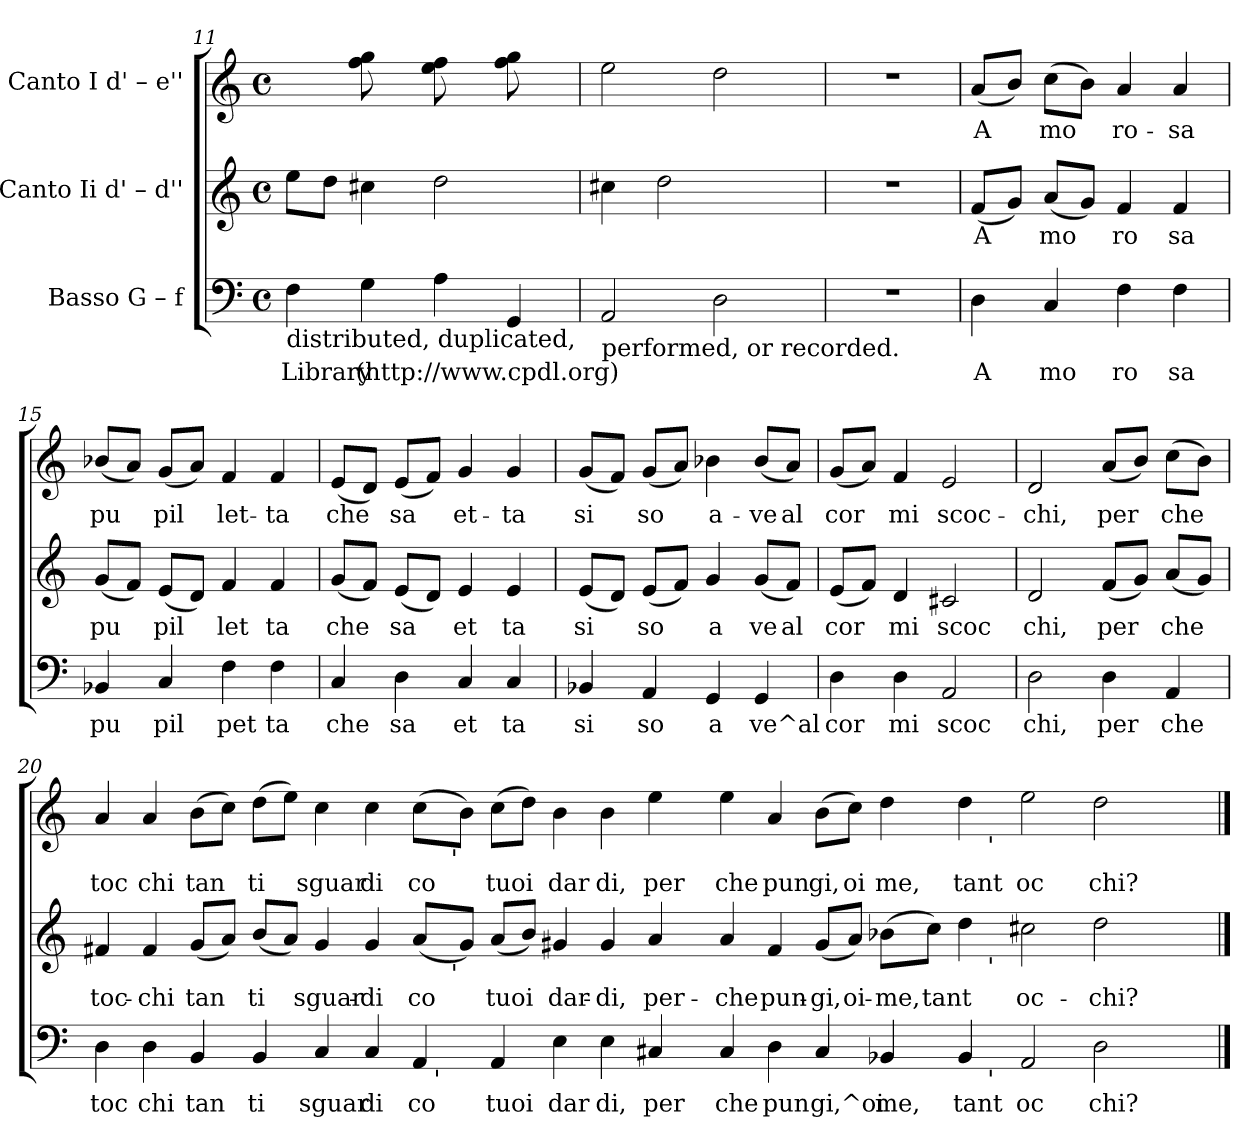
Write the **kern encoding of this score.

**kern	**text	**kern	**text	**kern	**text
*part3	*part3	*part2	*part2	*part1	*part1
*staff3	*staff3	*staff2	*staff2	*staff1	*staff1
*I"Basso  G – f	*	*I"Canto Ii  d' – d''	*	*I"Canto I  d' – e''	*
*clefF4	*	*clefG2	*	*clefG2	*
*k[]	*	*k[]	*	*k[]	*
*C:	*	*C:	*	*C:	*
*M4/4	*	*M4/4	*	*M4/4	*
*met(c)	*	*met(c)	*	*met(c)	*
=11	=11	=11	=11	=11	=11
!LO:TX:b:t=distributed, duplicated,	!	!	!	!	!
!	!LO:LY:b	!	!LO:LY:b:cj	!	!
4F\	Library	8ee\L	.	4ryy	.
!	!	!	!LO:LY:b:cj	!	!
.	.	8dd\J	.	.	.
!	!LO:LY:b	!	!LO:LY:b:cj	!	!LO:LY:b:cj
4G\	(http://www.cpdl.org)	4cc#X\	.	8gg\ 8ff\	.
.	.	.	.	8ryy	.
!	!LO:LY:b	!	!LO:LY:b:cj	!	!LO:LY:b:cj
4A\	.	2dd\	.	8ee\ 8ff\	.
.	.	.	.	8ryy	.
!	!LO:LY:b	!	!	!	!LO:LY:b:cj
4GG/	.	.	.	8gg\ 8ff\L	.
.	.	.	.	8ryy	.
=12	=12	=12	=12	=12	=12
!LO:TX:b:t=performed, or recorded.	!	!	!	!	!
!	!LO:LY:b	!	!LO:LY:b:cj	!	!LO:LY:b:cj
2AA/	.	4cc#X\	.	2ee\	.
!	!	!	!LO:LY:b:cj	!	!
.	.	2dd\	.	.	.
!	!LO:LY:b	!	!	!	!LO:LY:b:cj
2D\	.	.	.	2dd\	.
.	.	4ryy	.	.	.
=13	=13	=13	=13	=13	=13
1r	.	1r	.	1r	.
!!LO:PB:g=z
=14	=14	=14	=14	=14	=14
!	!LO:LY:b	!	!LO:LY:b:cj	!	!LO:LY:b:cj
4D\	A	(<8f/L	A	(<8a/L	A-
!	!	!	!LO:LY:b:cj	!	!LO:LY:b:cj
.	.	8g/J)	.	8b/J)	--
!	!LO:LY:b	!	!LO:LY:b:cj	!	!LO:LY:b:cj
4C/	mo	(<8a/L	mo	(>8cc\L	-mo-
!	!	!	!LO:LY:b:cj	!	!LO:LY:b:cj
.	.	8g/J)	.	8b\J)	--
!	!LO:LY:b	!	!LO:LY:b:cj	!	!LO:LY:b:cj
4F\	ro	4f/	ro	4a/	-ro-
!	!LO:LY:b	!	!LO:LY:b:cj	!	!LO:LY:b:cj
4F\	sa	4f/	sa	4a/	-sa
=15	=15	=15	=15	=15	=15
!	!LO:LY:b	!	!LO:LY:b:cj	!	!LO:LY:b:cj
4BB-X/	pu	(<8g/L	pu	(<8b-X/L	pu-
!	!	!	!LO:LY:b:cj	!	!LO:LY:b:cj
.	.	8f/J)	.	8a/J)	--
!	!LO:LY:b	!	!LO:LY:b:cj	!	!LO:LY:b:cj
4C/	pil	(<8e/L	pil	(<8g/L	-pil-
!	!	!	!LO:LY:b:cj	!	!LO:LY:b:cj
.	.	8d/J)	.	8a/J)	--
!	!LO:LY:b	!	!LO:LY:b:cj	!	!LO:LY:b:cj
4F\	pet	4f/	let	4f/	-let-
!	!LO:LY:b	!	!LO:LY:b:cj	!	!LO:LY:b:cj
4F\	ta	4f/	ta	4f/	-ta
=16	=16	=16	=16	=16	=16
!	!LO:LY:b	!	!LO:LY:b:cj	!	!LO:LY:b:cj
4C/	che	(<8g/L	che	(<8e/L	che
!	!	!	!LO:LY:b:cj	!	!LO:LY:b:cj
.	.	8f/J)	.	8d/J)	.
!	!LO:LY:b	!	!LO:LY:b:cj	!	!LO:LY:b:cj
4D\	sa	(<8e/L	sa	(<8e/L	sa-
!	!	!	!LO:LY:b:cj	!	!LO:LY:b:cj
.	.	8d/J)	.	8f/J)	--
!	!LO:LY:b	!	!LO:LY:b:cj	!	!LO:LY:b:cj
4C/	et	4e/	et	4g/	-et-
!	!LO:LY:b	!	!LO:LY:b:cj	!	!LO:LY:b:cj
4C/	ta	4e/	ta	4g/	-ta
=17	=17	=17	=17	=17	=17
!	!LO:LY:b	!	!LO:LY:b:cj	!	!LO:LY:b:cj
4BB-X/	si	(<8e/L	si	(<8g/L	si
!	!	!	!LO:LY:b:cj	!	!LO:LY:b:cj
.	.	8d/J)	.	8f/J)	.
!	!LO:LY:b	!	!LO:LY:b:cj	!	!LO:LY:b:cj
4AA/	so	(<8e/L	so	(<8g/L	so-
!	!	!	!LO:LY:b:cj	!	!LO:LY:b:cj
.	.	8f/J)	.	8a/J)	--
!	!LO:LY:b	!	!LO:LY:b:cj	!	!LO:LY:b:cj
4GG/	a	4g/	a	4b-X\	-a-
!	!LO:LY:b	!	!LO:LY:b:cj	!	!LO:LY:b:cj
4GG/	ve^al	(<8g/L	ve	(<8b-/L	-ve
!	!	!	!LO:LY:b:cj	!	!LO:LY:b:cj
.	.	8f/J)	al	8a/J)	al
=18	=18	=18	=18	=18	=18
!	!LO:LY:b	!	!LO:LY:b:cj	!	!LO:LY:b:cj
4D\	cor	(<8e/L	cor	(<8g/L	cor
!	!	!	!LO:LY:b:cj	!	!LO:LY:b:cj
.	.	8f/J)	.	8a/J)	.
!	!LO:LY:b	!	!LO:LY:b:cj	!	!LO:LY:b:cj
4D\	mi	4d/	mi	4f/	mi
!	!LO:LY:b	!	!LO:LY:b:cj	!	!LO:LY:b:cj
2AA/	scoc	2c#X/	scoc	2e/	scoc-
=19	=19	=19	=19	=19	=19
!	!LO:LY:b	!	!LO:LY:b:cj	!	!LO:LY:b:cj
2D\	chi,	2d/	chi,	2d/	-chi,
!	!LO:LY:b	!	!LO:LY:b:cj	!	!LO:LY:b:cj
4D\	per	(<8f/L	per	(<8a/L	per-
!	!	!	!LO:LY:b:cj	!	!LO:LY:b:cj
.	.	8g/J)	.	8b/J)	--
!	!LO:LY:b	!	!LO:LY:b:cj	!	!LO:LY:b:cj
4AA/	che	(<8a/L	che	(>8cc\L	-che
!	!	!	!LO:LY:b:cj	!	!LO:LY:b:cj
.	.	8g/J)	.	8b\J)	.
!!LO:LB:g=z
=20	=20	=20	=20	=20	=20
!	!LO:LY:b	!	!LO:LY:b:cj	!	!LO:LY:b:cj
*^	*	*^	*	*^	*
*	*^	*	*	*^	*	*	*^	*
4D\	1ryy	1ryy	toc	4f#X/	1ryy	1ryy	toc-	4a/	1ryy	1ryy	toc
!	!	!	!LO:LY:b	!	!	!	!LO:LY:b:cj	!	!	!	!LO:LY:b:cj
4D\	.	.	chi	4f#/	.	.	-chi	4a/	.	.	chi
!	!	!	!LO:LY:b	!	!	!	!LO:LY:b:cj	!	!	!	!LO:LY:b:cj
4BB/	.	.	tan	(<8g/L	.	.	tan-	(>8b\L	.	.	tan
!	!	!	!	!	!	!	!LO:LY:b:cj	!	!	!	!LO:LY:b:cj
.	.	.	.	8a/J)	.	.	--	8cc\J)	.	.	.
!	!	!	!LO:LY:b	!	!	!	!LO:LY:b:cj	!	!	!	!LO:LY:b:cj
4BB/	.	.	ti	(<8b/L	.	.	-ti	(>8dd\L	.	.	ti
!	!	!	!	!	!	!	!LO:LY:b:cj	!	!	!	!LO:LY:b:cj
.	.	.	.	8a/J)	.	.	.	8ee\J)	.	.	.
!	!	!	!LO:LY:b	!	!	!	!LO:LY:b:cj	!	!	!	!LO:LY:b:cj
4C/	2ryy	1ryy	sguar	4g/	2ryy	1ryy	sguar-	4cc\	2ryy	1ryy	sguar
!	!	!	!LO:LY:b	!	!	!	!LO:LY:b:cj	!	!	!	!LO:LY:b:cj
4C/	.	.	di	4g/	.	.	-di	4cc\	.	.	di
!	!	!	!LO:LY:b	!	!	!	!LO:LY:b:cj	!	!	!	!LO:LY:b:cj
4AA/	16ryy	.	co	(<8a/L	16..ryy	.	co	(>8cc\L	16..ryy	.	co
!	!LO:TX:b:t='	!	!	!	!	!	!	!	!	!	!
.	1ryy	.	.	.	.	.	.	.	.	.	.
!	!	!	!	!	!	!	!	!	!LO:TX:b:t='	!	!
!	!	!	!	!	!LO:TX:b:t='	!	!	!	!	!	!
.	.	.	.	.	1ryy	.	.	.	1ryy	.	.
!	!	!	!	!	!	!	!LO:LY:b:cj	!	!	!	!LO:LY:b:cj
.	.	.	.	8g/J)	.	.	.	8b\J)	.	.	.
!	!	!	!LO:LY:b	!	!	!	!LO:LY:b:cj	!	!	!	!LO:LY:b:cj
4AA/	.	.	tuoi	(<8a/L	.	.	tuoi	(>8cc\L	.	.	tuoi
!	!	!	!	!	!	!	!LO:LY:b:cj	!	!	!	!LO:LY:b:cj
.	.	.	.	8b/J)	.	.	.	8dd\J)	.	.	.
!	!	!	!LO:LY:b	!	!	!	!LO:LY:b:cj	!	!	!	!LO:LY:b:cj
4E\	.	1ryy	dar	4g#X/	.	1ryy	dar-	4b\	.	1ryy	dar
!	!	!	!LO:LY:b	!	!	!	!LO:LY:b:cj	!	!	!	!LO:LY:b:cj
4E\	.	.	di,	4g#/	.	.	-di,	4b\	.	.	di,
!	!	!	!LO:LY:b	!	!	!	!LO:LY:b:cj	!	!	!	!LO:LY:b:cj
4C#X/	.	.	per	4a/	.	.	per-	4ee\	.	.	per
.	1ryy	.	.	.	.	.	.	.	.	.	.
.	.	.	.	.	1ryy	.	.	.	1ryy	.	.
!	!	!	!LO:LY:b	!	!	!	!LO:LY:b:cj	!	!	!	!LO:LY:b:cj
4C#/	.	.	che	4a/	.	.	-che	4ee\	.	.	che
!	!	!	!LO:LY:b	!	!	!	!LO:LY:b:cj	!	!	!	!LO:LY:b:cj
4D\	.	2ryy	pun	4f#/	.	2ryy	pun-	4a/	.	2ryy	pun
!	!	!	!LO:LY:b	!	!	!	!LO:LY:b:cj	!	!	!	!LO:LY:b:cj
4C#/	.	.	gi,^oi	(<8g#/L	.	.	-gi,	(>8b\L	.	.	gi,
!	!	!	!	!	!	!	!LO:LY:b:cj	!	!	!	!LO:LY:b:cj
.	.	.	.	8a/J)	.	.	oi-	8cc\J)	.	.	oi
!	!	!	!LO:LY:b	!	!	!	!LO:LY:b:cj	!	!	!	!LO:LY:b:cj
4BB-X/	.	4ryy	me,	(>8b-X\L	.	4ryy	-me,	4dd\	.	4ryy	me,
.	1ryy	.	.	.	.	.	.	.	.	.	.
.	.	.	.	.	1ryy	.	.	.	1ryy	.	.
!	!	!	!	!	!	!	!LO:LY:b:cj	!	!	!	!
.	.	.	.	8cc\J)	.	.	tant	.	.	.	.
!	!	!	!LO:LY:b	!	!	!	!LO:LY:b:cj	!	!	!	!LO:LY:b:cj
4BB-/	.	16..ryy	tant	4dd\	.	16..ryy	.	4dd\	.	16..ryy	tant
!	!	!	!	!	!	!	!	!	!	!LO:TX:b:t='	!
!	!	!	!	!	!	!LO:TX:b:t='	!	!	!	!	!
!	!	!LO:TX:b:t='	!	!	!	!	!	!	!	!	!
.	.	1ryy	.	.	.	1ryy	.	.	.	1ryy	.
!	!	!	!LO:LY:b	!	!	!	!LO:LY:b:cj	!	!	!	!LO:LY:b:cj
2AA/	.	.	oc	2cc#X\	.	.	oc-	2ee\	.	.	oc
!	!	!	!LO:LY:b	!	!	!	!LO:LY:b:cj	!	!	!	!LO:LY:b:cj
2D\	.	.	chi?	2dd\	.	.	-chi?	2dd\	.	.	chi?
.	4..ryy	.	.	.	.	.	.	.	.	.	.
.	.	.	.	.	4ryy	.	.	.	4ryy	.	.
.	.	8ryy	.	.	8ryy	8ryy	.	.	8ryy	8ryy	.
.	.	64ryy	.	.	64ryy	64ryy	.	.	64ryy	64ryy	.
*v	*v	*v	*	*	*	*	*	*v	*v	*v	*
*	*	*v	*v	*v	*	*	*
==	==	==	==	==	==
*-	*-	*-	*-	*-	*-
